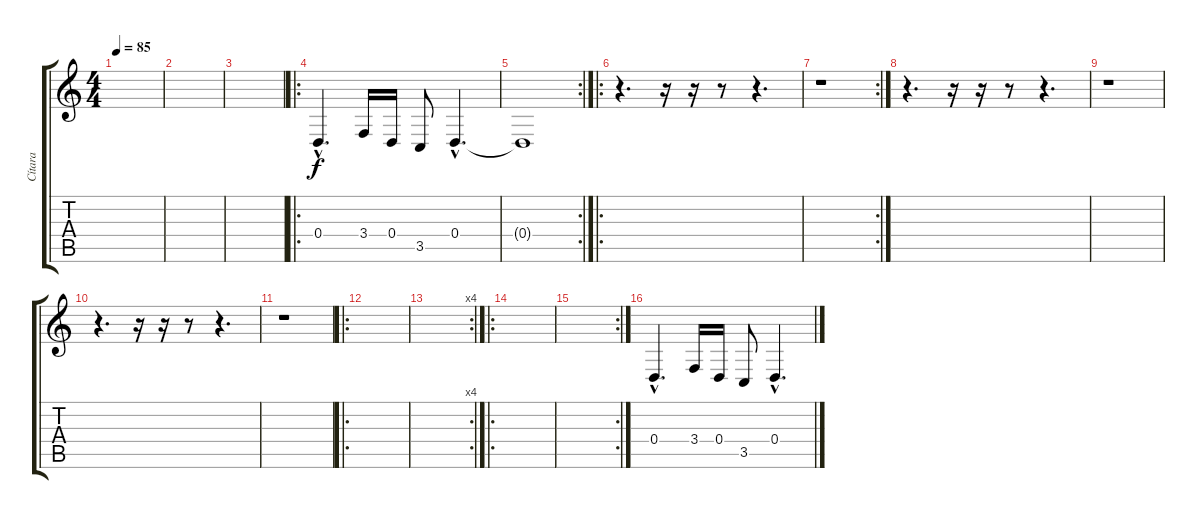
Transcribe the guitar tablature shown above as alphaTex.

\track ("Cítara" "Cítara") {instrument sitar}
\staff {score tabs}
\tuning (E4 B3 G3 D3 A2 E2) {hide}
\ts (4 4)
\tempo 85
\clef g2
\ks c
|
|
|
\ro
0.4{hac}.4{d} 3.4.16 0.4.16 3.5.8 0.4{hac}.4{d} |
\rc 2
0.4{t}.1 |
\ro
r.4{d} r.16 r.16 r.8 r.4{d} |
\rc 2
r.1 |
r.4{d} r.16 r.16 r.8 r.4{d} |
r.1 |
r.4{d} r.16 r.16 r.8 r.4{d} |
r.1 |
\ro
|
\rc 4
|
\ro
|
\rc 2
|
0.4{hac}.4{d} 3.4.16 0.4.16 3.5.8 0.4{hac}.4{d}
